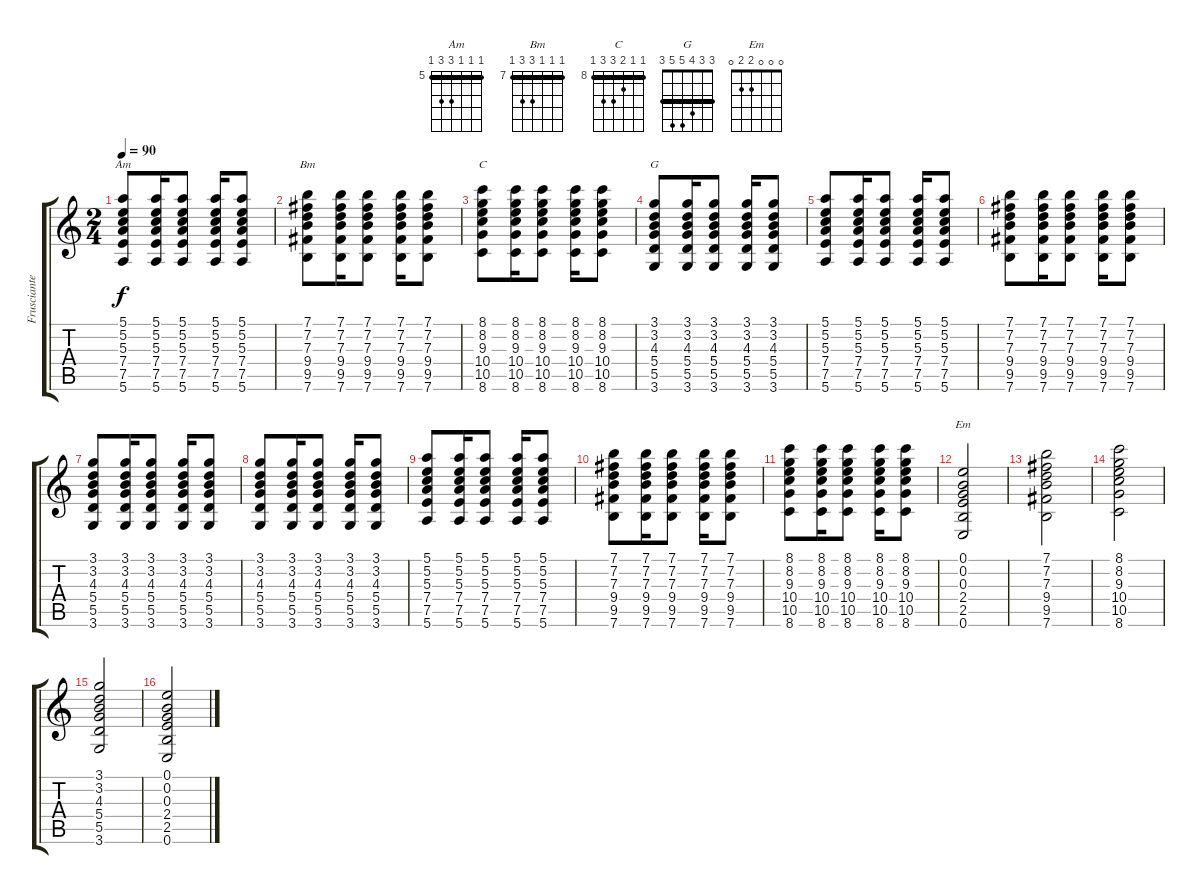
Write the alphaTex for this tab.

\track ("Frusciante " "Frusciante") {instrument electricguitarclean}
\staff {score tabs}
\tuning (E4 B3 G3 D3 A2 E2) {hide}
\chord ("Am" 5 5 5 7 7 5) {firstfret 5 barre 5}
\chord ("Bm" 7 7 7 9 9 7) {firstfret 7 barre 7}
\chord ("C" 8 8 9 10 10 8) {firstfret 8 barre 8}
\chord ("G" 3 3 4 5 5 3) {barre 3}
\chord ("Em" 0 0 0 2 2 0)
\ts (2 4)
\tempo 90
\clef g2
\ks c
(5.1 5.2 5.3 7.4 7.5 5.6).8{ch "Am" dy f} (5.1 5.2 5.3 7.4 7.5 5.6).16 (5.1 5.2 5.3 7.4 7.5 5.6).8 (5.1 5.2 5.3 7.4 7.5 5.6).16 (5.1 5.2 5.3 7.4 7.5 5.6).8 |
(7.1 7.2 7.3 9.4 9.5 7.6).8{ch "Bm"} (7.1 7.2 7.3 9.4 9.5 7.6).16 (7.1 7.2 7.3 9.4 9.5 7.6).8 (7.1 7.2 7.3 9.4 9.5 7.6).16 (7.1 7.2 7.3 9.4 9.5 7.6).8 |
(8.1 8.2 9.3 10.4 10.5 8.6).8{ch "C"} (8.1 8.2 9.3 10.4 10.5 8.6).16 (8.1 8.2 9.3 10.4 10.5 8.6).8 (8.1 8.2 9.3 10.4 10.5 8.6).16 (8.1 8.2 9.3 10.4 10.5 8.6).8 |
(3.1 3.2 4.3 5.4 5.5 3.6).8{ch "G"} (3.1 3.2 4.3 5.4 5.5 3.6).16 (3.1 3.2 4.3 5.4 5.5 3.6).8 (3.1 3.2 4.3 5.4 5.5 3.6).16 (3.1 3.2 4.3 5.4 5.5 3.6).8 |
(5.1 5.2 5.3 7.4 7.5 5.6).8 (5.1 5.2 5.3 7.4 7.5 5.6).16 (5.1 5.2 5.3 7.4 7.5 5.6).8 (5.1 5.2 5.3 7.4 7.5 5.6).16 (5.1 5.2 5.3 7.4 7.5 5.6).8 |
(7.1 7.2 7.3 9.4 9.5 7.6).8 (7.1 7.2 7.3 9.4 9.5 7.6).16 (7.1 7.2 7.3 9.4 9.5 7.6).8 (7.1 7.2 7.3 9.4 9.5 7.6).16 (7.1 7.2 7.3 9.4 9.5 7.6).8 |
(3.1 3.2 4.3 5.4 5.5 3.6).8 (3.1 3.2 4.3 5.4 5.5 3.6).16 (3.1 3.2 4.3 5.4 5.5 3.6).8 (3.1 3.2 4.3 5.4 5.5 3.6).16 (3.1 3.2 4.3 5.4 5.5 3.6).8 |
(3.1 3.2 4.3 5.4 5.5 3.6).8 (3.1 3.2 4.3 5.4 5.5 3.6).16 (3.1 3.2 4.3 5.4 5.5 3.6).8 (3.1 3.2 4.3 5.4 5.5 3.6).16 (3.1 3.2 4.3 5.4 5.5 3.6).8 |
(5.1 5.2 5.3 7.4 7.5 5.6).8 (5.1 5.2 5.3 7.4 7.5 5.6).16 (5.1 5.2 5.3 7.4 7.5 5.6).8 (5.1 5.2 5.3 7.4 7.5 5.6).16 (5.1 5.2 5.3 7.4 7.5 5.6).8 |
(7.1 7.2 7.3 9.4 9.5 7.6).8 (7.1 7.2 7.3 9.4 9.5 7.6).16 (7.1 7.2 7.3 9.4 9.5 7.6).8 (7.1 7.2 7.3 9.4 9.5 7.6).16 (7.1 7.2 7.3 9.4 9.5 7.6).8 |
(8.1 8.2 9.3 10.4 10.5 8.6).8 (8.1 8.2 9.3 10.4 10.5 8.6).16 (8.1 8.2 9.3 10.4 10.5 8.6).8 (8.1 8.2 9.3 10.4 10.5 8.6).16 (8.1 8.2 9.3 10.4 10.5 8.6).8 |
(0.1 0.2 0.3 2.4 2.5 0.6).2{ch "Em"} |
(7.1 7.2 7.3 9.4 9.5 7.6).2 |
(8.1 8.2 9.3 10.4 10.5 8.6).2 |
(3.1 3.2 4.3 5.4 5.5 3.6).2 |
(0.1 0.2 0.3 2.4 2.5 0.6).2
